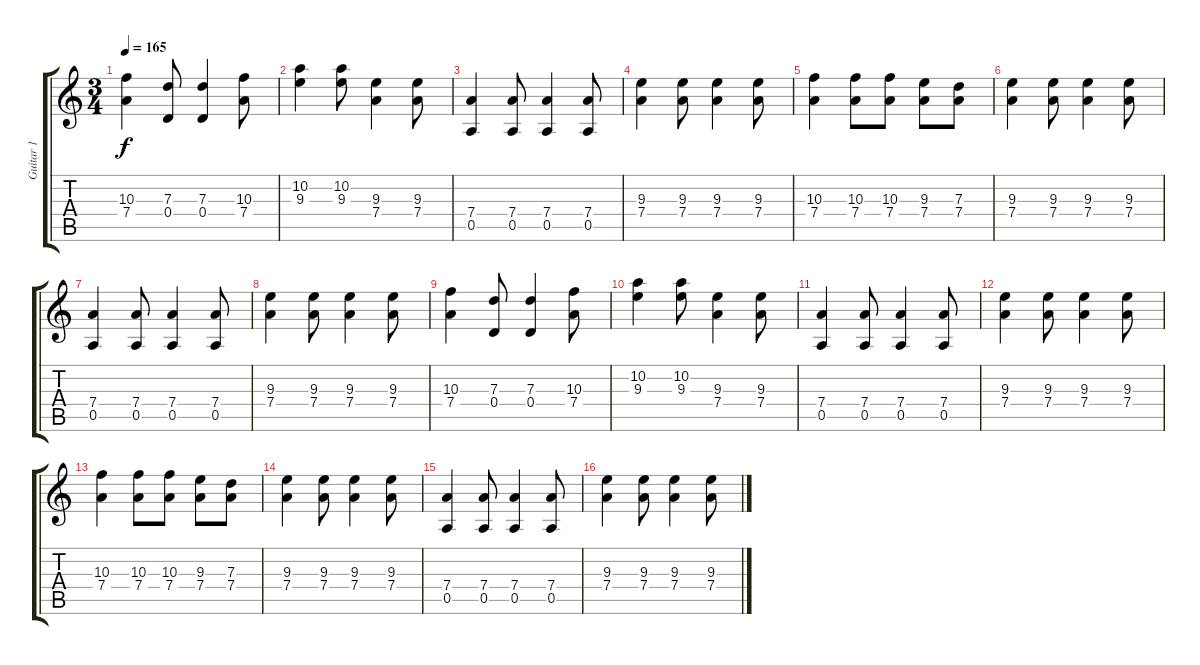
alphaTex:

\track ("Guitar 1" "Guitar 1") {instrument distortionguitar}
\staff {score tabs}
\tuning (E4 B3 G3 D3 A2 E2) {hide}
\ts (3 4)
\tempo 165
\clef g2
\ks c
(10.3 7.4).4{dy f} (7.3 0.4).8 (7.3 0.4).4 (10.3 7.4).8 |
(10.2 9.3).4 (10.2 9.3).8 (9.3 7.4).4 (9.3 7.4).8 |
(7.4 0.5).4{volume 12} (7.4 0.5).8 (7.4 0.5).4 (7.4 0.5).8 |
(9.3 7.4).4 (9.3 7.4).8 (9.3 7.4).4 (9.3 7.4).8 |
(10.3 7.4).4 (10.3 7.4).8 (10.3 7.4).8 (9.3 7.4).8 (7.3 7.4).8 |
(9.3 7.4).4 (9.3 7.4).8 (9.3 7.4).4 (9.3 7.4).8 |
(7.4 0.5).4 (7.4 0.5).8 (7.4 0.5).4 (7.4 0.5).8 |
(9.3 7.4).4 (9.3 7.4).8 (9.3 7.4).4 (9.3 7.4).8 |
(10.3 7.4).4 (7.3 0.4).8 (7.3 0.4).4 (10.3 7.4).8 |
(10.2 9.3).4 (10.2 9.3).8 (9.3 7.4).4 (9.3 7.4).8 |
(7.4 0.5).4{volume 12} (7.4 0.5).8 (7.4 0.5).4 (7.4 0.5).8 |
(9.3 7.4).4 (9.3 7.4).8 (9.3 7.4).4 (9.3 7.4).8 |
(10.3 7.4).4 (10.3 7.4).8 (10.3 7.4).8 (9.3 7.4).8 (7.3 7.4).8 |
(9.3 7.4).4 (9.3 7.4).8 (9.3 7.4).4 (9.3 7.4).8 |
(7.4 0.5).4 (7.4 0.5).8 (7.4 0.5).4 (7.4 0.5).8 |
(9.3 7.4).4 (9.3 7.4).8 (9.3 7.4).4 (9.3 7.4).8
